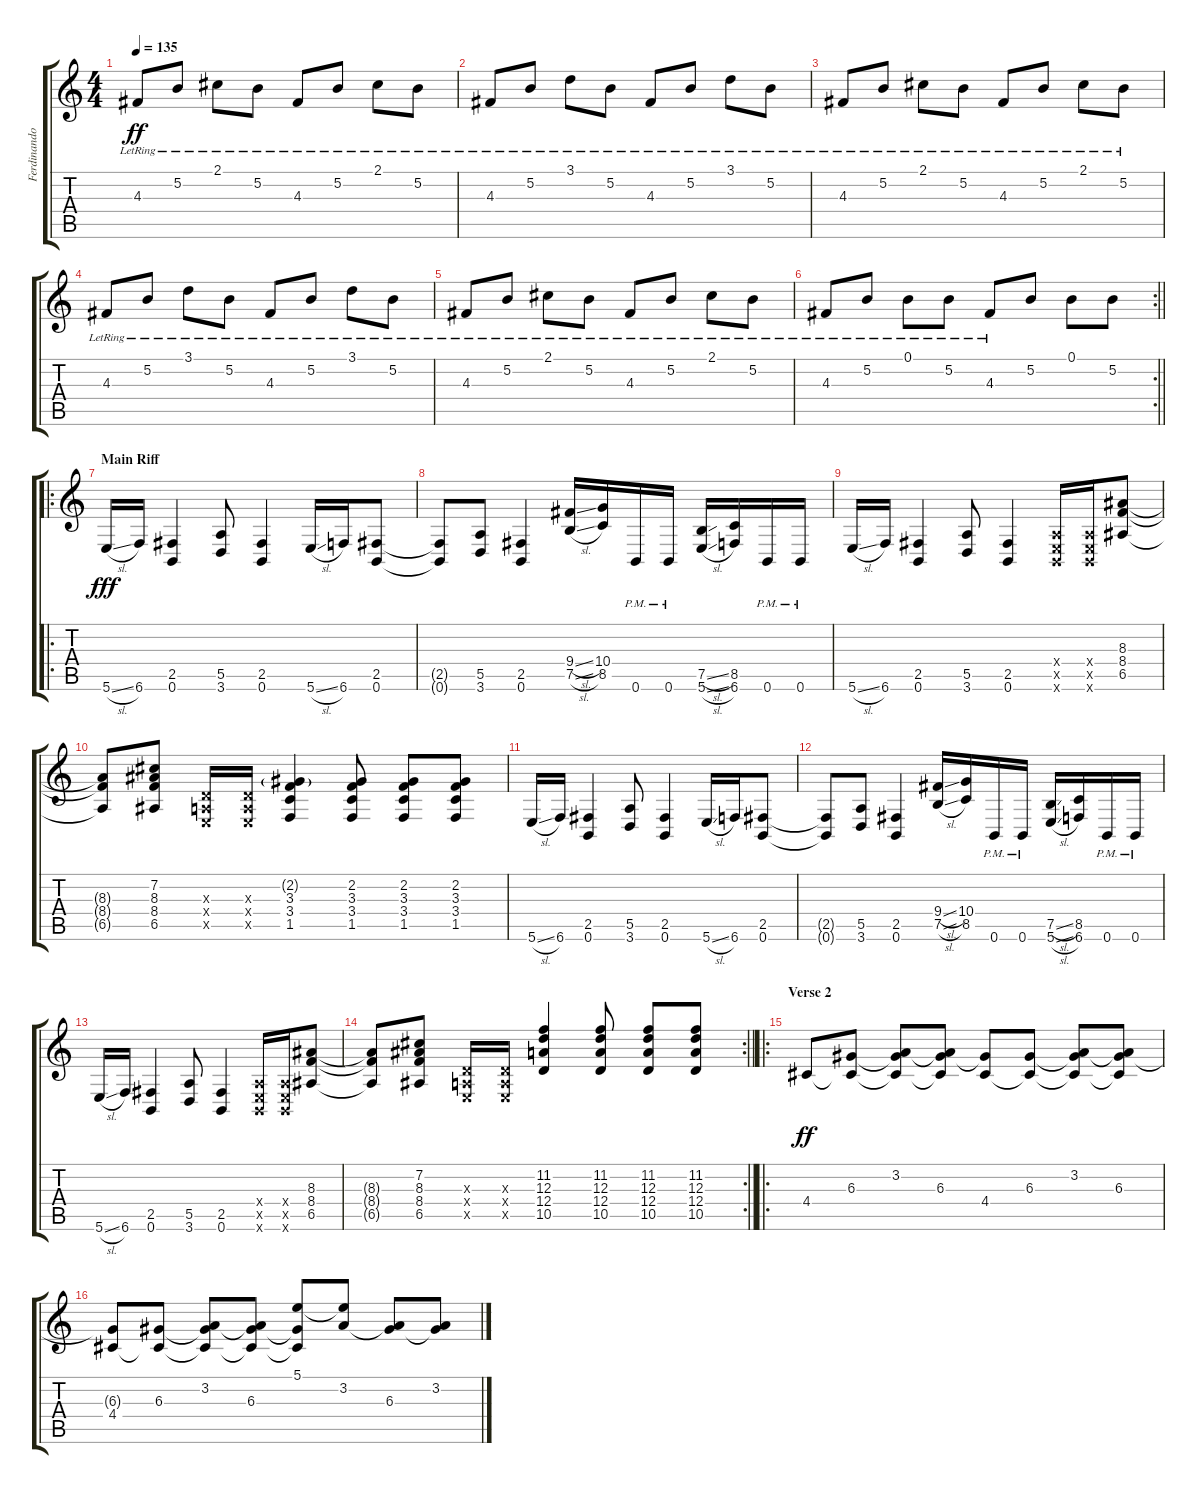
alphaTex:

\track ("Ferdinando \"Herr Morbid\" Marchisio (Lead" "Ferdinando") {instrument distortionguitar}
\staff {score tabs}
\tuning (B3 Gb3 D3 A2 E2 B1) {hide}
\ts (4 4)
\tempo 135
\clef g2
\ks c
4.3{lr}.8{dy ff} 5.2{lr}.8 2.1{lr}.8 5.2{lr}.8 4.3{lr}.8 5.2{lr}.8 2.1{lr}.8 5.2{lr}.8 |
4.3{lr}.8 5.2{lr}.8 3.1{lr}.8 5.2{lr}.8 4.3{lr}.8 5.2{lr}.8 3.1{lr}.8 5.2{lr}.8 |
4.3{lr}.8 5.2{lr}.8 2.1{lr}.8 5.2{lr}.8 4.3{lr}.8 5.2{lr}.8 2.1{lr}.8 5.2{lr}.8 |
4.3{lr}.8 5.2{lr}.8 3.1{lr}.8 5.2{lr}.8 4.3{lr}.8 5.2{lr}.8 3.1{lr}.8 5.2{lr}.8 |
4.3{lr}.8 5.2{lr}.8 2.1{lr}.8 5.2{lr}.8 4.3{lr}.8 5.2{lr}.8 2.1{lr}.8 5.2{lr}.8 |
\rc 2
\barLineRight lightlight
4.3{lr}.8 5.2{lr}.8 0.1{lr}.8 5.2{lr}.8 4.3{lr}.8 5.2.8 0.1.8 5.2.8 |
\ro
\section ("" "Main Riff")
5.6{sl}.16{dy fff} 6.6.16 (2.5 0.6).4 (5.5 3.6).8 (2.5 0.6).4 5.6{sl}.16 6.6.16 (2.5 0.6).8 |
(2.5{t} 0.6{t}).8 (5.5 3.6).8 (2.5 0.6).4 (9.4{sl} 7.5{sl}).16 (10.4 8.5).16 0.6{pm}.16 0.6{pm}.16 (7.5{sl} 5.6{sl}).16 (8.5 6.6).16 0.6{pm}.16 0.6{pm}.16 |
5.6{sl}.16 6.6.16 (2.5 0.6).4 (5.5 3.6).8 (2.5 0.6).4 (0.4{x} 0.5{x} 0.6{x}).16 (0.4{x} 0.5{x} 0.6{x}).16 (8.3 8.4 6.5).8 |
(8.3{t} 8.4{t} 6.5{t}).8 (7.2 8.3 8.4 6.5).8 (0.3{x} 0.4{x} 0.5{x}).16 (0.3{x} 0.4{x} 0.5{x}).16 (2.2{g} 3.3 3.4 1.5).4 (2.2 3.3 3.4 1.5).8 (2.2 3.3 3.4 1.5).8 (2.2 3.3 3.4 1.5).8 |
5.6{sl}.16 6.6.16 (2.5 0.6).4 (5.5 3.6).8 (2.5 0.6).4 5.6{sl}.16 6.6.16 (2.5 0.6).8 |
(2.5{t} 0.6{t}).8 (5.5 3.6).8 (2.5 0.6).4 (9.4{sl} 7.5{sl}).16 (10.4 8.5).16 0.6{pm}.16 0.6{pm}.16 (7.5{sl} 5.6{sl}).16 (8.5 6.6).16 0.6{pm}.16 0.6{pm}.16 |
5.6{sl}.16 6.6.16 (2.5 0.6).4 (5.5 3.6).8 (2.5 0.6).4 (0.4{x} 0.5{x} 0.6{x}).16 (0.4{x} 0.5{x} 0.6{x}).16 (8.3 8.4 6.5).8 |
\rc 2
\barLineRight lightlight
(8.3{t} 8.4{t} 6.5{t}).8 (7.2 8.3 8.4 6.5).8 (0.3{x} 0.4{x} 0.5{x}).16 (0.3{x} 0.4{x} 0.5{x}).16 (11.2 12.3 12.4 10.5).4 (11.2 12.3 12.4 10.5).8 (11.2 12.3 12.4 10.5).8 (11.2 12.3 12.4 10.5).8 |
\ro
\section ("" "Verse 2")
4.4.8{dy ff} (6.3 4.4{t}).8 (3.2 6.3{t} 4.4{t}).8 (3.2{t} 6.3 4.4{t}).8 (6.3{t} 4.4).8 (6.3 4.4{t}).8 (3.2 6.3{t} 4.4{t}).8 (3.2{t} 6.3 4.4{t}).8 |
(6.3{t} 4.4).8 (6.3 4.4{t}).8 (3.2 6.3{t} 4.4{t}).8 (3.2{t} 6.3 4.4{t}).8 (5.1 6.3{t} 4.4{t}).8 (5.1{t} 3.2).8 (3.2{t} 6.3).8 (3.2 6.3{t}).8
